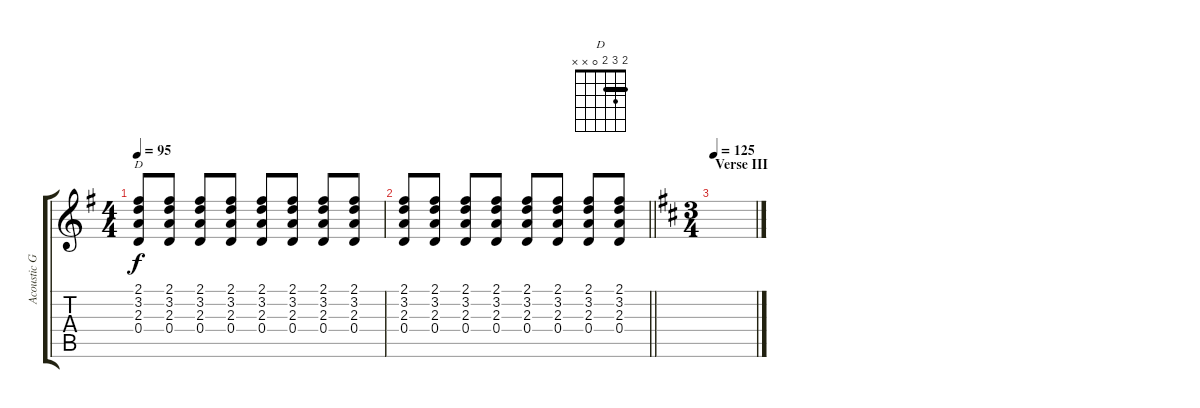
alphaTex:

\track ("Acoustic Guitar" "Acoustic G") {instrument acousticguitarsteel}
\staff {score tabs}
\tuning (E4 B3 G3 D3 A2 E2) {hide}
\chord ("D" 2 3 2 0 x x) {barre 2}
\ts (4 4)
\tempo 95
\clef g2
\ks g
(2.1 3.2 2.3 0.4).8{ch "D" dy f} (2.1 3.2 2.3 0.4).8 (2.1 3.2 2.3 0.4).8 (2.1 3.2 2.3 0.4).8 (2.1 3.2 2.3 0.4).8 (2.1 3.2 2.3 0.4).8 (2.1 3.2 2.3 0.4).8 (2.1 3.2 2.3 0.4).8 |
\barLineRight lightlight
(2.1 3.2 2.3 0.4).8 (2.1 3.2 2.3 0.4).8 (2.1 3.2 2.3 0.4).8 (2.1 3.2 2.3 0.4).8 (2.1 3.2 2.3 0.4).8 (2.1 3.2 2.3 0.4).8 (2.1 3.2 2.3 0.4).8 (2.1 3.2 2.3 0.4).8 |
\ts (3 4)
\section ("" "Verse III")
\tempo 125
\ks d
